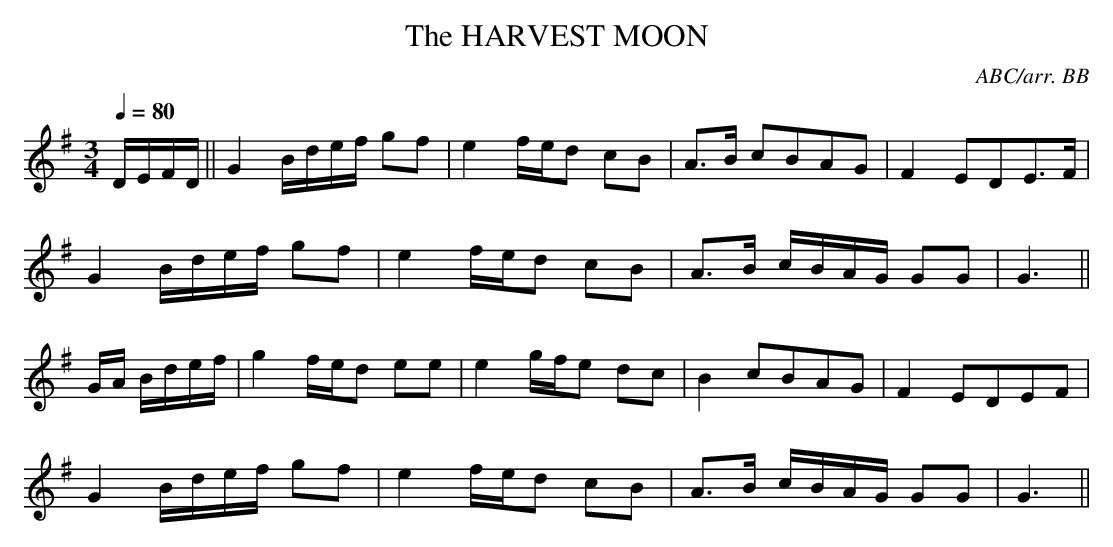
X:1
T:HARVEST MOON, The
C:ABC/arr. BB
Q:1/4=80
L:1/8
M:3/4
K:G
D/E/F/D/||G2 B/d/e/f/ gf|e2 f/e/d cB|A>B cBAG|F2 EDE>F|
G2 B/d/e/f/ gf|e2 f/e/d cB|A>B c/B/A/G/ GG|G3 ||
G/A/ B/d/e/f/|g2 f/e/d ee|e2 g/f/e dc|B2 cBAG|F2 EDEF|
G2 B/d/e/f/ gf|e2 f/e/d cB|A>B c/B/A/G/ GG|G3 ||
